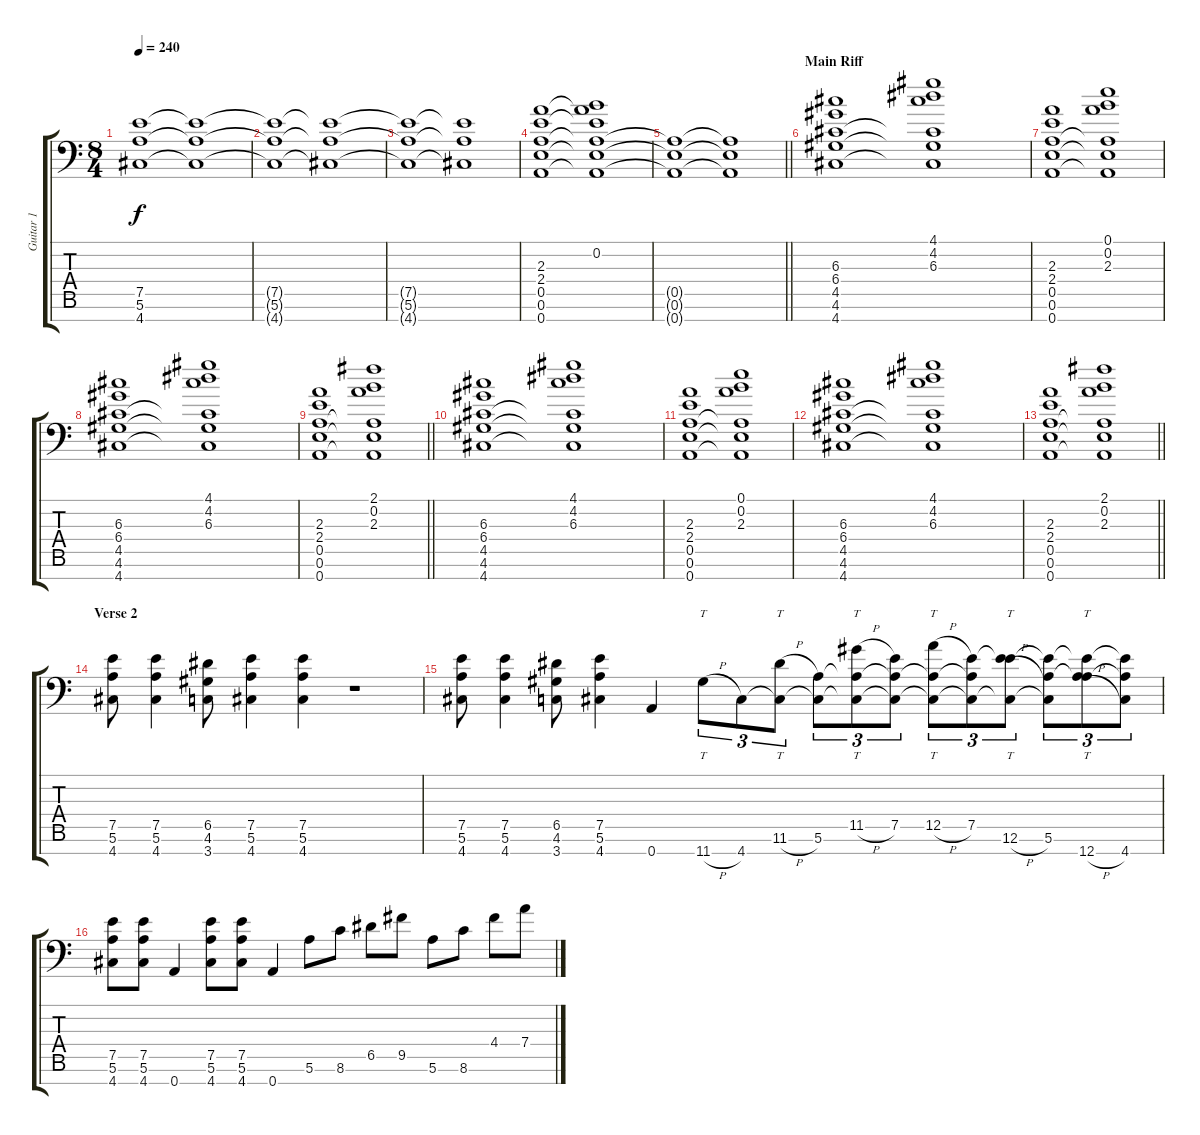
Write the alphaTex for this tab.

\track ("Guitar 1" "Guitar 1") {instrument distortionguitar}
\staff {score tabs}
\tuning (E4 B3 G3 D3 A2 E2 A1) {hide}
\ts (8 4)
\tempo 240
\clef f4
\ks c
(7.5{t} 5.6{t} 4.7{t}).1{dy f} (7.5{t} 5.6{t} 4.7{t}).1 |
(7.5{t} 5.6{t} 4.7{t}).1{volume 0} (7.5{t} 5.6{t} 4.7{t}).1 |
(7.5{t} 5.6{t} 4.7{t}).1 (7.5{t} 5.6{t} 4.7{t}).1 |
(2.3 2.4 0.5 0.6 0.7).1{volume 14} (0.2 2.3{t} 2.4{t} 0.5{t} 0.6{t} 0.7{t}).1 |
\barLineRight lightlight
(0.5{t} 0.6{t} 0.7{t}).1 (0.5{t} 0.6{t} 0.7{t}).1 |
\section ("" "Main Riff")
(6.3 6.4 4.5 4.6 4.7).1 (4.1 4.2 6.3 4.5{t} 4.6{t} 4.7{t}).1 |
(2.3 2.4 0.5 0.6 0.7).1 (0.1 0.2 2.3 0.5{t} 0.6{t} 0.7{t}).1 |
(6.3 6.4 4.5 4.6 4.7).1 (4.1 4.2 6.3 4.5{t} 4.6{t} 4.7{t}).1 |
\barLineRight lightlight
(2.3 2.4 0.5 0.6 0.7).1 (2.1 0.2 2.3 0.5{t} 0.6{t} 0.7{t}).1 |
(6.3 6.4 4.5 4.6 4.7).1 (4.1 4.2 6.3 4.5{t} 4.6{t} 4.7{t}).1 |
(2.3 2.4 0.5 0.6 0.7).1 (0.1 0.2 2.3 0.5{t} 0.6{t} 0.7{t}).1 |
(6.3 6.4 4.5 4.6 4.7).1 (4.1 4.2 6.3 4.5{t} 4.6{t} 4.7{t}).1 |
\barLineRight lightlight
(2.3 2.4 0.5 0.6 0.7).1 (2.1 0.2 2.3 0.5{t} 0.6{t} 0.7{t}).1 |
\section ("" "Verse 2")
(7.5 5.6 4.7).8 (7.5 5.6 4.7).4 (6.5 4.6 3.7).8 (7.5 5.6 4.7).4 (7.5 5.6 4.7).4 r.1 |
(7.5 5.6 4.7).8 (7.5 5.6 4.7).4 (6.5 4.6 3.7).8 (7.5 5.6 4.7).4 0.7.4 11.7{h}.8{tt tu (3 2)} 4.7.8{tu (3 2)} (11.6{h} 4.7{t}).8{tt tu (3 2)} (5.6 4.7{t}).8{tu (3 2)} (11.5{h} 5.6{t} 4.7{t}).8{tt tu (3 2)} (7.5 5.6{t} 4.7{t}).8{tu (3 2)} (12.5{h} 5.6{t} 4.7{t}).8{tt tu (3 2)} (7.5 5.6{t} 4.7{t}).8{tu (3 2)} (7.5{t} 12.6{h} 4.7{t}).8{tt tu (3 2)} (7.5{t} 5.6 4.7{t}).8{tu (3 2)} (7.5{t} 5.6{t} 12.7{h}).8{tt tu (3 2)} (7.5{t} 5.6{t} 4.7).8{tu (3 2)} |
(7.5 5.6 4.7).8 (7.5 5.6 4.7).8 0.7.4 (7.5 5.6 4.7).8 (7.5 5.6 4.7).8 0.7.4 5.6.8 8.6.8 6.5.8 9.5.8 5.6.8 8.6.8 4.4.8 7.4.8
